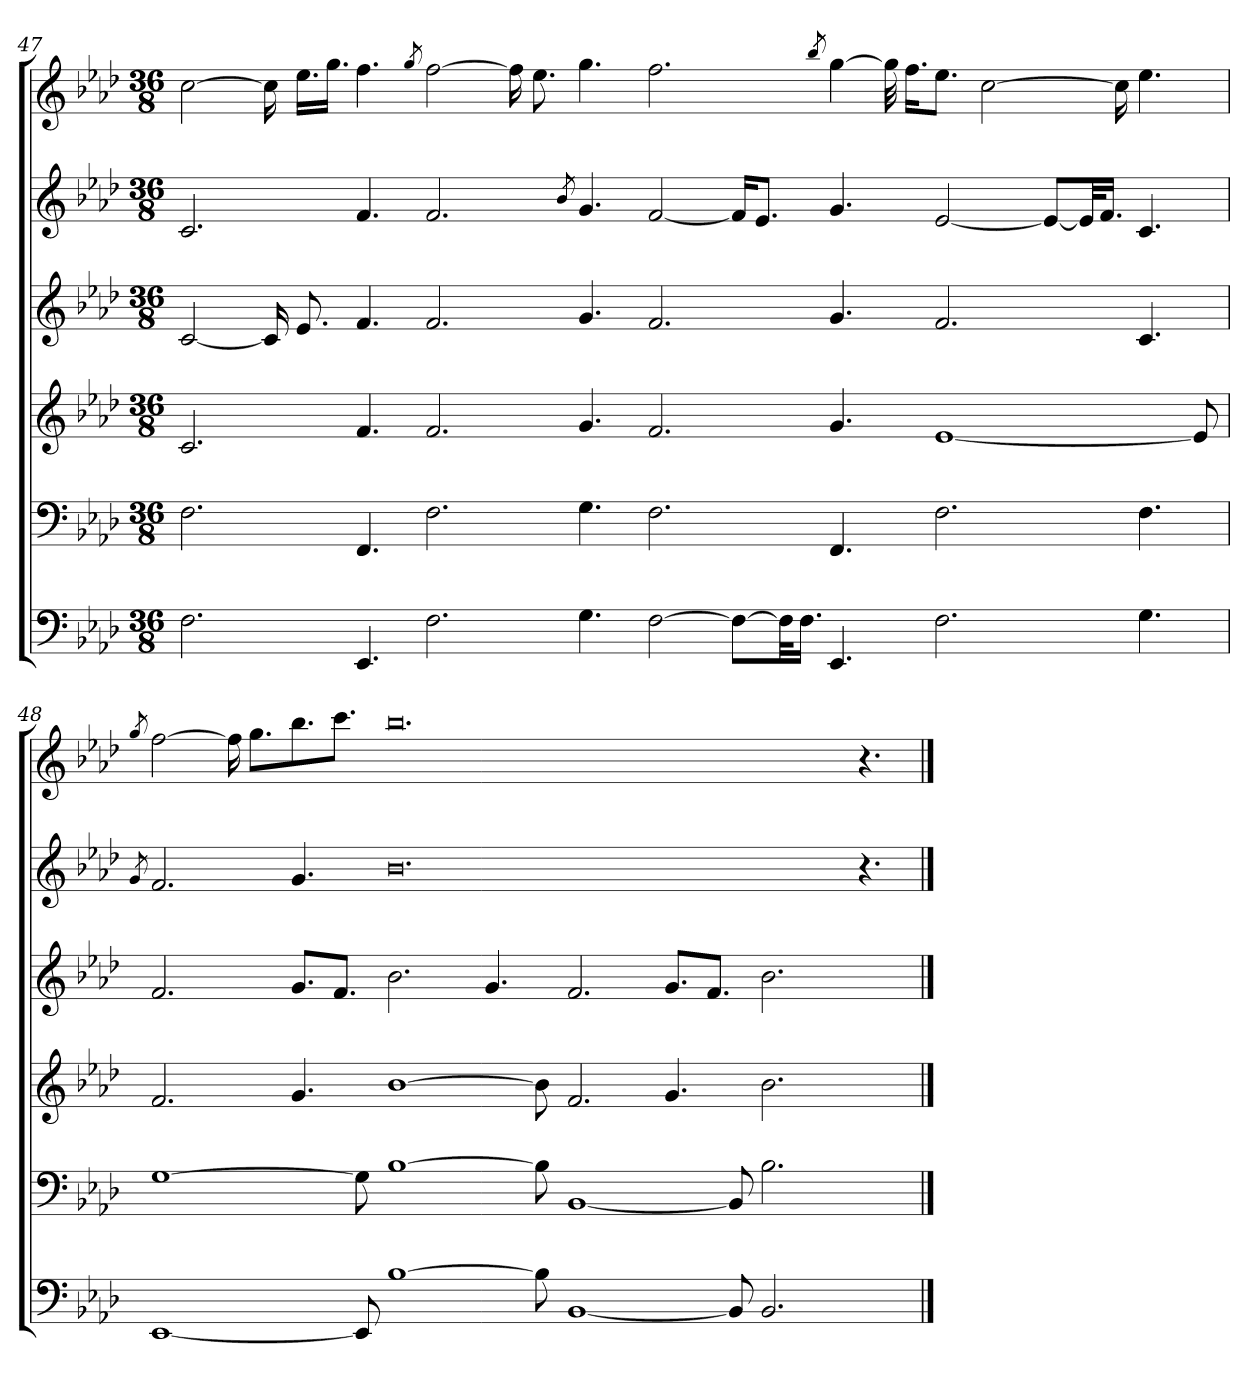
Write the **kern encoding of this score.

**kern	**kern	**kern	**kern	**kern	**kern
*part6	*part5	*part4	*part3	*part2	*part1
*staff6	*staff5	*staff4	*staff3	*staff2	*staff1
*clefF4	*clefF4	*clefG2	*clefG2	*clefG2	*clefG2
*k[b-e-a-d-]	*k[b-e-a-d-]	*k[b-e-a-d-]	*k[b-e-a-d-]	*k[b-e-a-d-]	*k[b-e-a-d-]
*M36/8	*M36/8	*M36/8	*M36/8	*M36/8	*M36/8
=47	=47	=47	=47	=47	=47
2.F	2.F	2.c	[2c	2.c	[2cc
.	.	.	16c]	.	16cc]
.	.	.	8.e-	.	16.ee-\LL
.	.	.	.	.	16.gg\JJ
4.EE-	4.FF	4.f	4.f	4.f	4.ff
.	.	.	.	.	8qgg
2.F	2.F	2.f	2.f	2.f	[2ff
.	.	.	.	.	16ff]
.	.	.	.	.	8.ee-
.	.	.	.	8qb-	.
4.G	4.G	4.g	4.g	4.g	4.gg
[2F	2.F	2.f	2.f	[2f	2.ff
8F\L_	.	.	.	16f/KL]	.
.	.	.	.	8.e-/J	.
32F\KL]	.	.	.	.	.
16.F\JJ	.	.	.	.	.
.	.	.	.	.	8qbb-
4.EE-	4.FF	4.g	4.g	4.g	[4gg
.	.	.	.	.	32gg]
.	.	.	.	.	16.ff\KL
2.F	2.F	[1e-	2.f	[2e-	8.ee-\J
.	.	.	.	.	[2cc
.	.	.	.	8e-/L_	.
.	.	.	.	32e-/KL]	.
.	.	.	.	16.f/JJ	.
.	.	.	.	.	16cc]
4.G	4.F	.	4.c	4.c	4.ee-
.	.	8e-]	.	.	.
=48	=48	=48	=48	=48	=48
.	.	.	.	8qg	8qgg
[1EE-	[1G	2.f	2.f	2.f	[2ff
.	.	.	.	.	16ff]
.	.	.	.	.	8.gg\L
.	.	4.g	8.g/L	4.g	8.bb-\
.	.	.	8.f/J	.	8.ccc\J
8EE-]	8G]	.	.	.	.
[1B-	[1B-	[1b-	2.b-	0.b-	0.bb-
.	.	.	4.g	.	.
8B-]	8B-]	8b-]	.	.	.
[1BB-	[1BB-	2.f	2.f	.	.
.	.	4.g	8.g/L	.	.
.	.	.	8.f/J	.	.
8BB-]	8BB-]	.	.	.	.
2.BB-	2.B-	2.b-	2.b-	.	.
4.ryy	4.ryy	4.ryy	4.ryy	4.r	4.r
==	==	==	==	==	==
*-	*-	*-	*-	*-	*-
